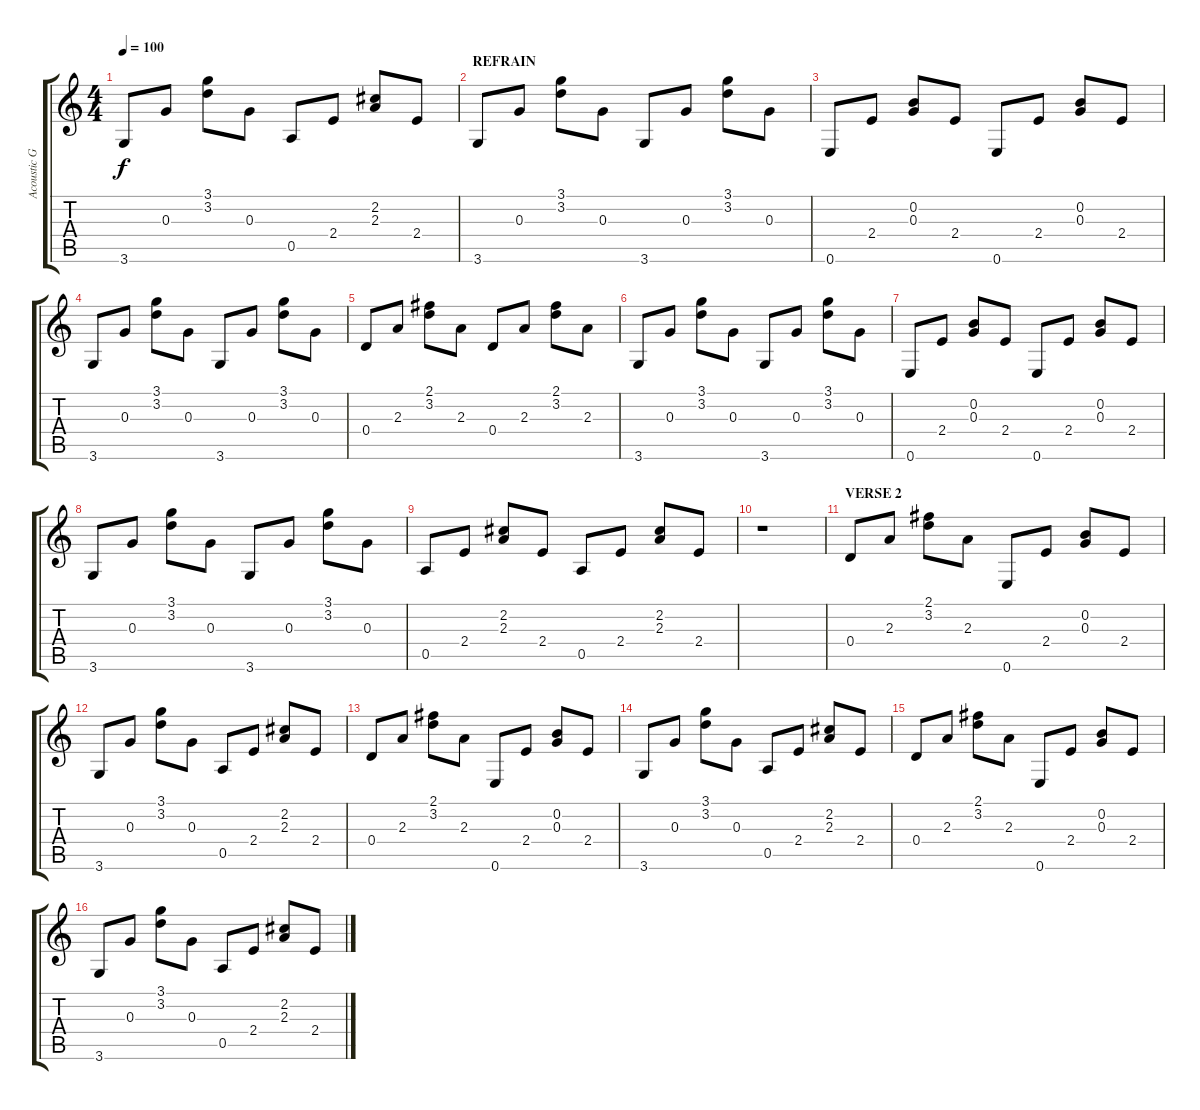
\track ("Acoustic Guitar" "Acoustic G") {instrument acousticguitarnylon}
\staff {score tabs}
\tuning (E4 B3 G3 D3 A2 E2) {hide}
\ts (4 4)
\tempo 100
\clef g2
\ks c
3.6.8{dy f} 0.3.8 (3.1 3.2).8 0.3.8 0.5.8 2.4.8 (2.2 2.3).8 2.4.8 |
\section ("" "REFRAIN")
3.6.8 0.3.8 (3.1 3.2).8 0.3.8 3.6.8 0.3.8 (3.1 3.2).8 0.3.8 |
0.6.8 2.4.8 (0.2 0.3).8 2.4.8 0.6.8 2.4.8 (0.2 0.3).8 2.4.8 |
3.6.8 0.3.8 (3.1 3.2).8 0.3.8 3.6.8 0.3.8 (3.1 3.2).8 0.3.8 |
0.4.8 2.3.8 (2.1 3.2).8 2.3.8 0.4.8 2.3.8 (2.1 3.2).8 2.3.8 |
3.6.8 0.3.8 (3.1 3.2).8 0.3.8 3.6.8 0.3.8 (3.1 3.2).8 0.3.8 |
0.6.8 2.4.8 (0.2 0.3).8 2.4.8 0.6.8 2.4.8 (0.2 0.3).8 2.4.8 |
3.6.8 0.3.8 (3.1 3.2).8 0.3.8 3.6.8 0.3.8 (3.1 3.2).8 0.3.8 |
0.5.8 2.4.8 (2.2 2.3).8 2.4.8 0.5.8 2.4.8 (2.2 2.3).8 2.4.8 |
r.1 |
\section ("" "VERSE 2")
0.4.8 2.3.8 (2.1 3.2).8 2.3.8 0.6.8 2.4.8 (0.2 0.3).8 2.4.8 |
3.6.8 0.3.8 (3.1 3.2).8 0.3.8 0.5.8 2.4.8 (2.2 2.3).8 2.4.8 |
0.4.8 2.3.8 (2.1 3.2).8 2.3.8 0.6.8 2.4.8 (0.2 0.3).8 2.4.8 |
3.6.8 0.3.8 (3.1 3.2).8 0.3.8 0.5.8 2.4.8 (2.2 2.3).8 2.4.8 |
0.4.8 2.3.8 (2.1 3.2).8 2.3.8 0.6.8 2.4.8 (0.2 0.3).8 2.4.8 |
3.6.8 0.3.8 (3.1 3.2).8 0.3.8 0.5.8 2.4.8 (2.2 2.3).8 2.4.8
